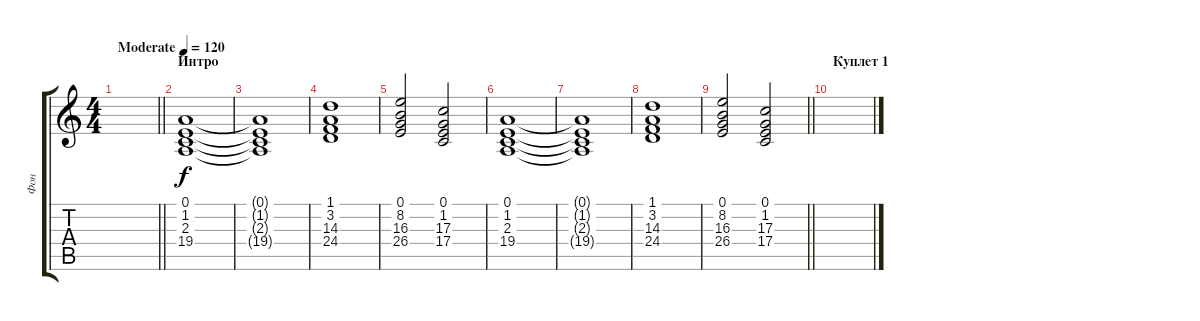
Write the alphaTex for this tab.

\track ("Фон" "Фон") {instrument synthstrings1}
\staff {score tabs}
\tuning (E4 B3 G3 D3 A2 E2) {hide}
\ts (4 4)
\tempo (120 "Moderate")
\clef g2
\barLineRight lightlight
\ks c
|
\section ("" "Интро")
(0.1 1.2 2.3 19.4).1 |
(0.1{t} 1.2{t} 2.3{t} 19.4{t}).1 |
(1.1 3.2 14.3 24.4).1 |
(0.1 8.2 16.3 26.4).2 (0.1 1.2 17.3 17.4).2 |
(0.1 1.2 2.3 19.4).1 |
(0.1{t} 1.2{t} 2.3{t} 19.4{t}).1 |
(1.1 3.2 14.3 24.4).1 |
\barLineRight lightlight
(0.1 8.2 16.3 26.4).2 (0.1 1.2 17.3 17.4).2 |
\section ("" "Куплет 1")
